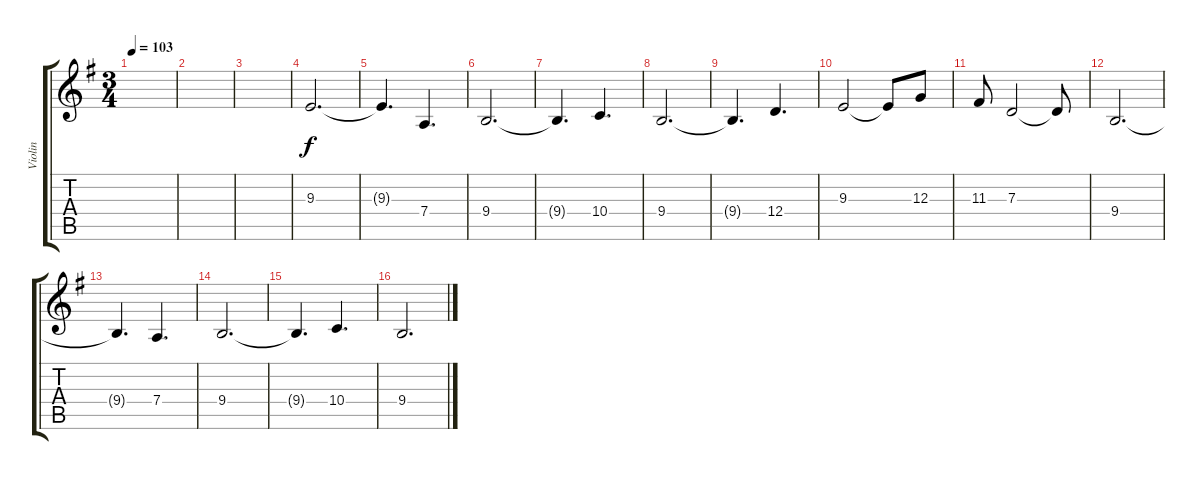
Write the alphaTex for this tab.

\track ("Violin" "Violin") {instrument violin}
\staff {score tabs}
\tuning (E4 B3 G3 D3 A2 E2) {hide}
\ts (3 4)
\tempo 103
\clef g2
\ks eminor
|
|
|
9.3.2{d} |
9.3{t}.4{d} 7.4.4{d} |
9.4.2{d} |
9.4{t}.4{d} 10.4.4{d} |
9.4.2{d} |
9.4{t}.4{d} 12.4.4{d} |
9.3.2 9.3{t}.8 12.3.8 |
11.3.8 7.3.2 7.3{t}.8 |
9.4.2{d} |
9.4{t}.4{d} 7.4.4{d} |
9.4.2{d} |
9.4{t}.4{d} 10.4.4{d} |
9.4.2{d}
